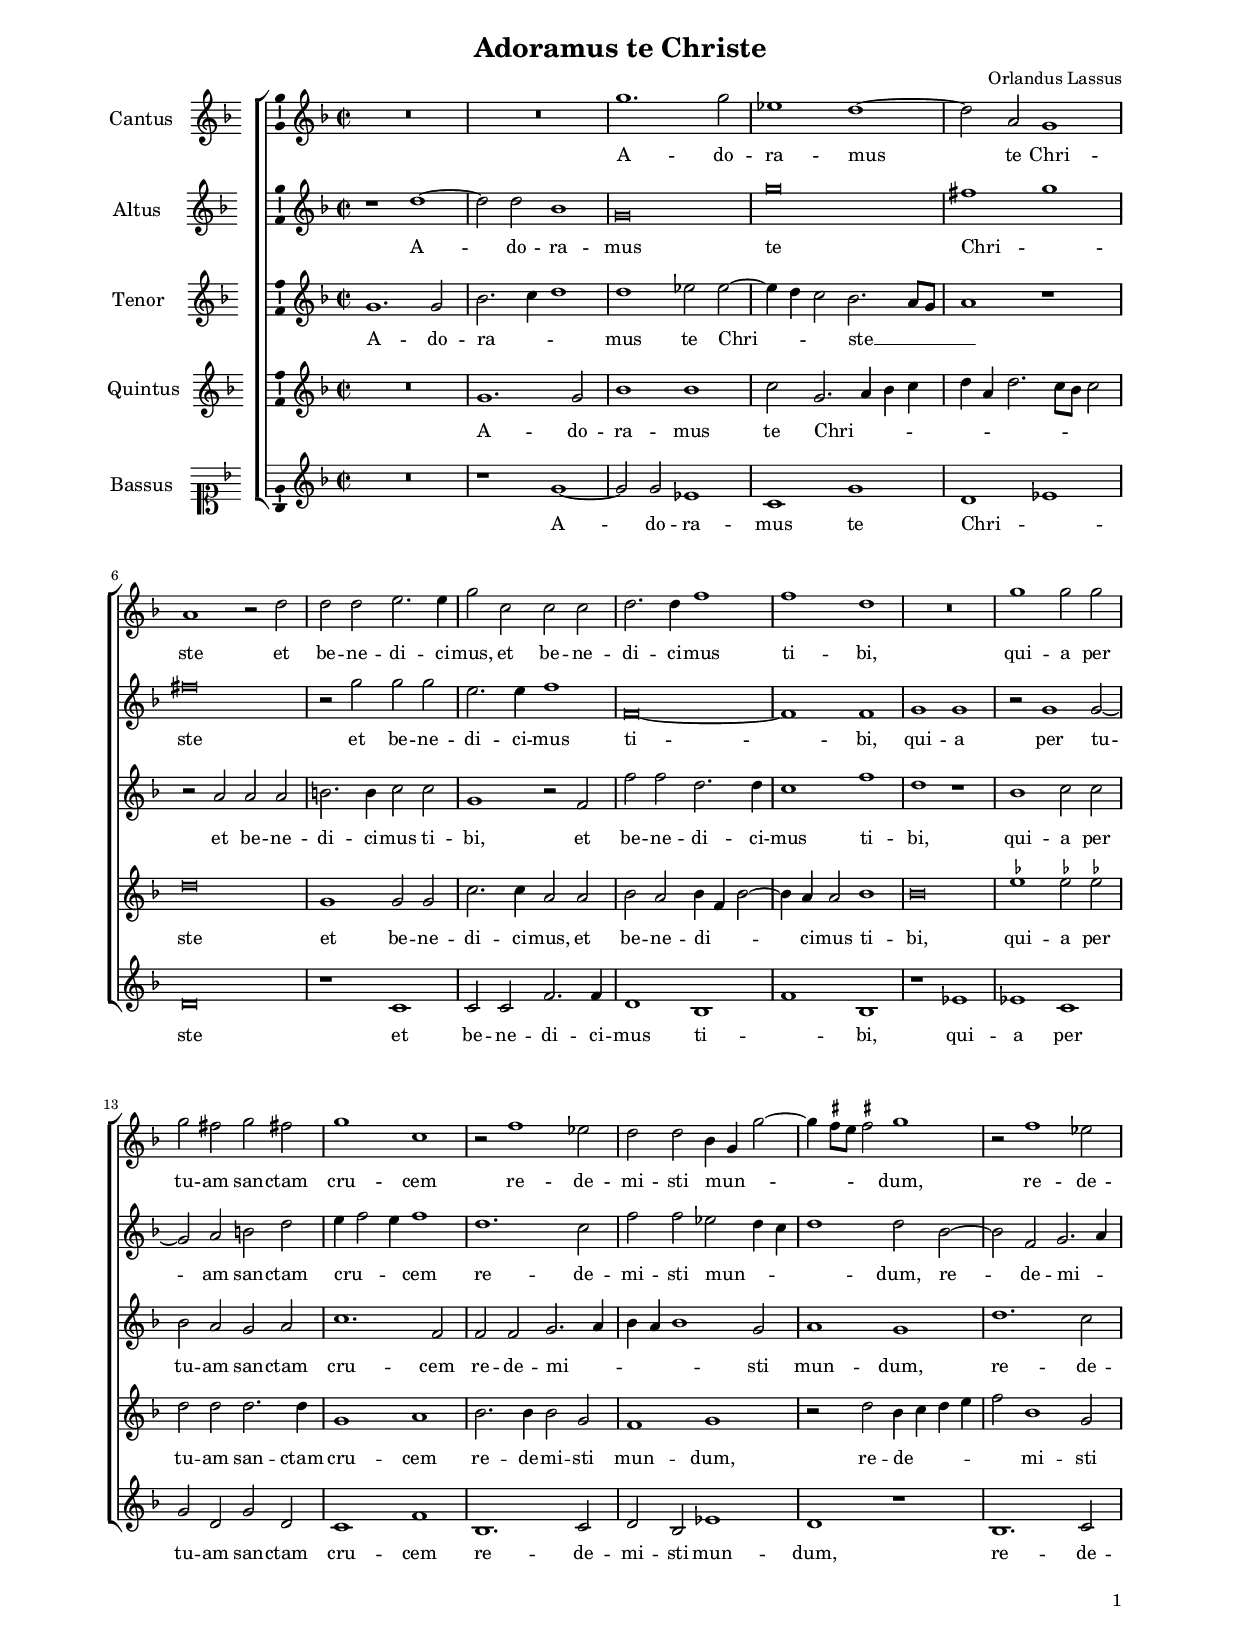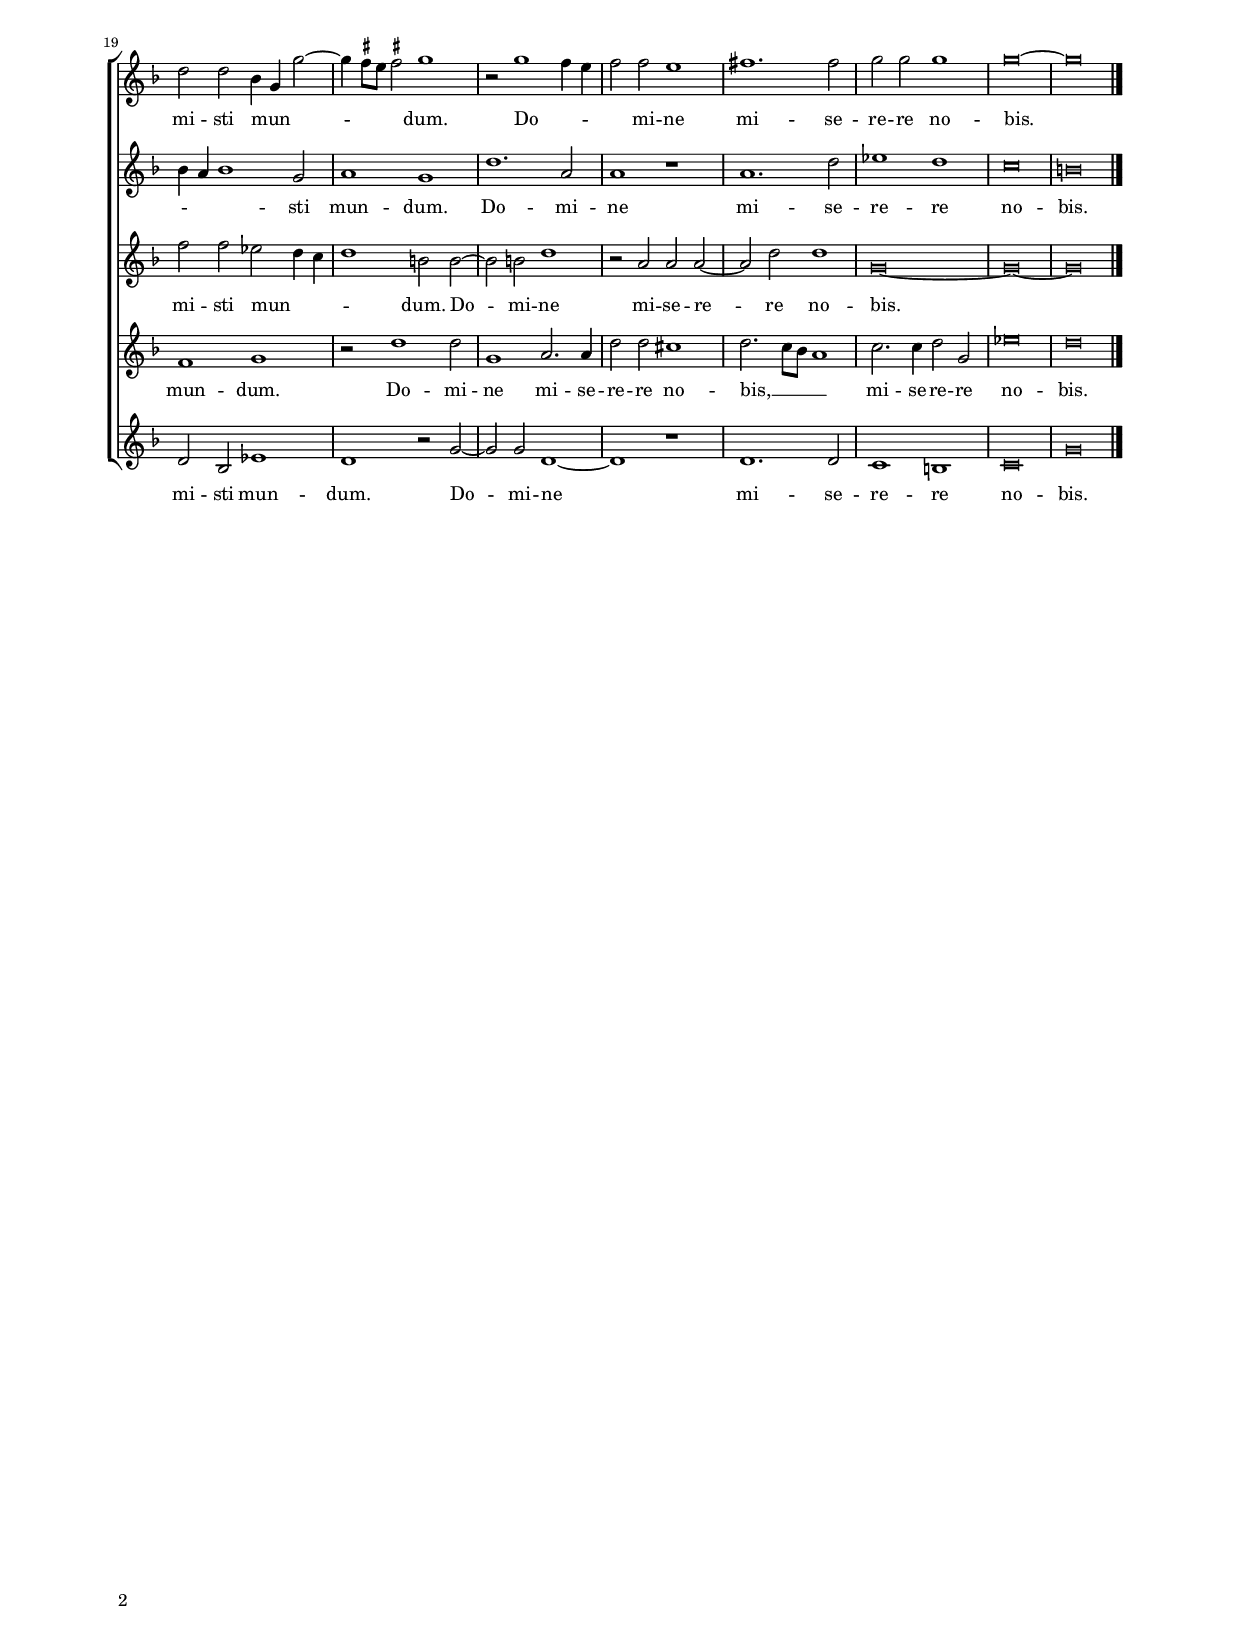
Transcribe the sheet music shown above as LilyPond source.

\header
{
	title="Adoramus te Christe"
	composer="Orlandus Lassus"
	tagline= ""
}

\version "2.24.3"
\language deutsch
#(set-global-staff-size 15)
% #(set-default-paper-size "letter")
#(ly:set-option 'point-and-click #f)




	ficta = { \once \set suggestAccidentals = ##t }

	forget = #(define-music-function (music) (ly:music?) #{
		\accidentalStyle forget
		$music
		\accidentalStyle default
		#})

    
\paper
	{
	top-margin = 1.8 \cm
	bottom-margin = 1.2 \cm
	left-margin = 2 \cm
	right-margin = 2 \cm
	ragged-bottom = ##f
	ragged-last-bottom = ##t
	print-page-number = ##f
	system-system-spacing = #'((basic-distance . 17) (minimum-distance . 14) (padding . 7) (strechability . 150))
	oddFooterMarkup=\markup   \fill-line { "" \fromproperty #'page:page-number-string }
	evenFooterMarkup=\markup  \fill-line { \fromproperty #'page:page-number-string "" }
	last-bottom-spacing = #'((basic-distance . 12) (minimum-distance . 7) (padding . 4))
%	systems-per-page = 3
%   page-count = 3
%	min-systems-per-page = 3
%	print-all-headers = ##t
%	print-first-page-number = ##t
%	first-page-number = 1
	}

	
global = {
	\key f \major
	\time 2/2 \set Score.measureLength = #(ly:make-moment 2/1)
	\set Score.tempoHideNote = ##t
	\tempo 2 = 90
	\skip 1*2*26 \bar "|."
	}
    

incipitcantus = \markup { \score {
	{
	\set Staff.instrumentName = \markup { \fontsize #1 "Cantus" }
	\key f \major
	\clef violin
	s4 \bar ""
	}
	\layout  {
	raggedright = ##t
	indent = 1.6 \cm
	line-width = 2.4\cm
	\context { \Staff \remove Time_signature_engraver }
	\override Staff.Clef.Y-extent = #'(0 . 0)
	}} \hspace #1 }

      
incipitaltus = \markup { \score {
	{
	\set Staff.instrumentName = \markup { \fontsize #1 "Altus" }
	\key f \major
	\clef violin
	s4 \bar ""
	}
	\layout  {
	raggedright = ##t
	indent = 1.6 \cm
	line-width = 2.4\cm
	\context { \Staff \remove Time_signature_engraver }
	\override Staff.Clef.Y-extent = #'(0 . 0)
	}} \hspace #1 }


incipittenor = \markup { \score {
	{
	\set Staff.instrumentName = \markup { \fontsize #1 "Tenor" }
	\key f \major
	\clef violin
	s4 \bar ""
	}
	\layout  {
	raggedright = ##t
	indent = 1.6 \cm
	line-width = 2.4\cm
	\context { \Staff \remove Time_signature_engraver }
	\override Staff.Clef.Y-extent = #'(0 . 0)
	}} \hspace #1 }
      
      
incipitquintus = \markup { \score {
	{
	\set Staff.instrumentName = \markup { \fontsize #1 "Quintus" }
	\key f \major
	\clef violin
	s4 \bar ""
	}
	\layout  {
	raggedright = ##t
	indent = 1.6 \cm
	line-width = 2.4\cm
	\context { \Staff \remove Time_signature_engraver }
	\override Staff.Clef.Y-extent = #'(0 . 0)
	}} \hspace #1 }
      
      
incipitbassus = \markup { \score {
	{
	\set Staff.instrumentName = \markup { \fontsize #1 "Bassus" }
	\key f \major
	\clef soprano
	s4 \bar ""
	}
	\layout  {
	raggedright = ##t
	indent = 1.6 \cm
	line-width = 2.4\cm
	\context { \Staff \remove Time_signature_engraver }
	\override Staff.Clef.Y-extent = #'(0 . 0)
	}} \hspace #1 }


cantus =  \relative c''
	{
	R\breve
	R\breve
	g'1. g2
	es1 d~
%5
	d2 a g1 |
	a1 r2 d
	d2 d e2. e4
	g2 c, c c
	d2. d4 f1
%10
	f1 d |
	R\breve
	g1 g2 g
	g2 fis g fis!
	g1 c,
%15
	r2 f1 es2 |
	d2 d b4 g g'2~
	g4 \ficta fis8 e \ficta fis!2 g1
	r2 f1 es2
	d2 d b4 g g'2~
%20
	g4 \ficta fis8 e \ficta fis!2 g1 |
	r2 g1 f4 e
	f2 f e1
	fis1. fis2
	g2 g g1
%25
	g\breve~
	g\breve |
	}


altus =  \relative c''
	{
	r1 d~
	d2 d b1
	g\breve
	g'\breve
%5
	fis1 g |
	fis\breve
	r2 g g g
	e2. e4 f1
	f,\breve~
%10
	f1 f |
	g1 g
	r2 g1 g2~
	g2 a h d
	e4 f2 e4 f1
%15
	d1. c2 |
	f2 f es d4 c
	d1 d2 b~
	b2 f g2. a4
	b4 a b1 g2
%20
	a1 g |
	d'1. a2
	a1 r
	a1. d2
	es1 d
%25
	c\breve |
	h\breve |
	}


tenor =  \relative c''
	{
	g1. g2
	b2. c4 d1
	d1 es2 es~
	es4 d c2 b2. a8 g
%5
	a1 r |
	r2 a a a
	h2. h4 c2 c
	g1 r2 f
	f'2 f d2. d4
%10
	c1 f |
	d1 r
	b1 c2 c
	b2 a g a
	c1. f,2
%15
	f2 f g2. a4 |
	b4 a b1 g2
	a1 g
	d'1. c2
	f2 f es d4 c
%20
	d1 h2 h~ |
	h2 h d1
	r2 a a a~
	a2 d d1
	g,\breve~
%25
	g\breve~ |
	g\breve |
	}


quintus  =  \relative c''
	{
	R\breve
	g1. g2
	b1 b
	c2 g2. a4 b c
%5
	d4 a d2. c8 b c2 |
	d\breve
	g,1 g2 g
	c2. c4 a2 a
	b2 a b4 f b2~
%10
	b4 a a2 b1 |
	b\breve
	\ficta es1 \ficta es!2 \ficta es!
	d2 d d2. d4
	g,1 a
%15
	b2. b4 b2 g |
	f1 g
	r2 d' b4 c d e
	f2 b,1 g2
	f1 g
%20
	r2 d'1 d2 |
	g,1 a2. a4
	d2 d cis1
	d2. c8 b a1
	c2. c4 d2 g,
%25
	es'\breve |
	d\breve |
	}


bassus  =  \relative c''
	{
	R\breve
	r1 g~
	g2 g es1
	c1 g'
%5
	d1 es |
	d\breve
	r1 c
	c2 c f2. f4
	d1 b
%10
	f'1 b, |
	r1 es
	es1 c
	g'2 d g d
	c1 f
%15
	b,1. c2 |
	d2 b es1
	d1 r
	b1. c2
	d2 b es1
%20
	d1 r2 g~ |
	g2 g d1~
	d1 r
	d1. d2
	c1 h
%25
	c\breve |
	g'\breve |
	}


lyricscantus = \lyricmode {
	A -- do -- ra -- mus te Chri -- ste et be -- ne -- di -- ci -- mus,
	et be -- ne -- di -- ci -- mus ti -- bi,
	qui -- a per tu -- am san -- ctam cru -- cem
	re -- de -- mi -- sti mun -- _ _ _ _ _ dum,
	re -- de -- mi -- sti mun -- _ _ _ _ _ dum.
	Do -- _ _ _ mi -- ne mi -- se -- re -- re no -- bis.
	}


lyricsaltus = \lyricmode {
	A -- do -- ra -- mus te Chri -- _ ste
	et be -- ne -- di -- ci -- mus ti -- bi,
	qui -- a per tu -- am san -- ctam cru -- _ _ cem
	re -- de -- mi -- sti mun -- _ _ _ dum,
	re -- de -- mi -- _ _ _ _ sti mun -- dum.
	Do -- mi -- ne mi -- se -- re -- re no -- bis.
	}


lyricstenor = \lyricmode {
	A -- do -- ra -- _ _ mus te Chri -- _ _ ste __ _ _ _ et be -- ne -- di -- ci -- mus ti -- bi,
	et be -- ne -- di -- ci -- mus ti -- bi,
	qui -- a per tu -- am san -- ctam cru -- cem
	re -- de -- mi -- _ _ _ _ sti mun -- dum,
	re -- de -- mi -- sti mun -- _ _ _ dum.
	Do -- mi -- ne mi -- se -- re -- re no -- bis.
	}


lyricsquintus = \lyricmode {
	A -- do -- ra -- mus te Chri -- _ _ _ _ _ _ _ _ _ ste et be -- ne -- di -- ci -- mus,
	et be -- ne -- di -- _ _ ci -- mus ti -- bi,
	qui -- a per tu -- am san -- ctam cru -- cem
	re -- de -- mi -- sti mun -- dum,
	re -- de -- _ _ _ _ mi -- sti mun -- dum.
	Do -- mi -- ne mi -- se -- re -- re no -- bis, __ _ _ _ 
	mi -- se -- re -- re no -- bis.
	}


lyricsbassus = \lyricmode {
	A -- do -- ra -- mus te Chri -- _ ste
	et be -- ne -- di -- ci -- mus ti -- _ bi,
	qui -- a per tu -- am san -- ctam cru -- cem
	re -- de -- mi -- sti mun -- dum,
	re -- de -- mi -- sti mun -- dum.
	Do -- mi -- ne mi -- se -- re -- re no -- bis.
	}


\score
{  
	\transpose c c {
	\new ChoirStaff \with { \override StaffGrouper.staff-staff-spacing.basic-distance = #12 }
	<<

	\new Staff << \global
	\new Voice="v1" {
		\set Staff.instrumentName=\incipitcantus
%		\set Staff.instrumentName= "S"
		\set Staff.midiInstrument = "reed organ"
		\clef violin
		\cantus }
	\new Lyrics \lyricsto "v1" {\lyricscantus }
	>>


	\new Staff << \global
	\new Voice="v2" {
		\set Staff.instrumentName=\incipitaltus
%		\set Staff.instrumentName= "A"
		\set Staff.midiInstrument = "reed organ"
		\clef violin % "G_8"
		\altus}
	\new Lyrics \lyricsto "v2" {\lyricsaltus }
	>>


	\new Staff << \global
	\new Voice="v3" {
		\set Staff.instrumentName=\incipittenor
%		\set Staff.instrumentName= "T"
		\set Staff.midiInstrument = "reed organ"
		\clef violin % "G_8"
		\tenor }
	\new Lyrics \lyricsto "v3" {\lyricstenor }
	>>


	\new Staff << \global
	\new Voice="v5" {
		\set Staff.instrumentName=\incipitquintus
%		\set Staff.instrumentName= "Q"
		\set Staff.midiInstrument = "reed organ"
		\clef violin % "G_8"
		\quintus}
	\new Lyrics \lyricsto "v5" {\lyricsquintus }
	>>


	\new Staff << \global
	\new Voice="v4" {
		\set Staff.instrumentName=\incipitbassus
%		\set Staff.instrumentName= "B"
		\set Staff.midiInstrument = "reed organ"
		\clef violin % bass 
		\bassus }
	\new Lyrics \lyricsto "v4" {\lyricsbassus}
	>>

	>>
	} % transpose

	\layout
	{
	indent = 2.5\cm
	\context { \Lyrics \override VerticalAxisGroup.nonstaff-relatedstaff-spacing.padding = #1.4 }
%	\context { \Lyrics \override LyricText.font-size = #1 }
	\context { \Staff \override TimeSignature.break-visibility = #end-of-line-invisible }
	\context { \Staff \consists Ambitus_engraver }
	\context { \Score \override BarNumber.padding = #2 }
	\context { \Voice \override NoteHead.style = #'baroque }
	}

\midi
	{
	
	}

}


% EOF
